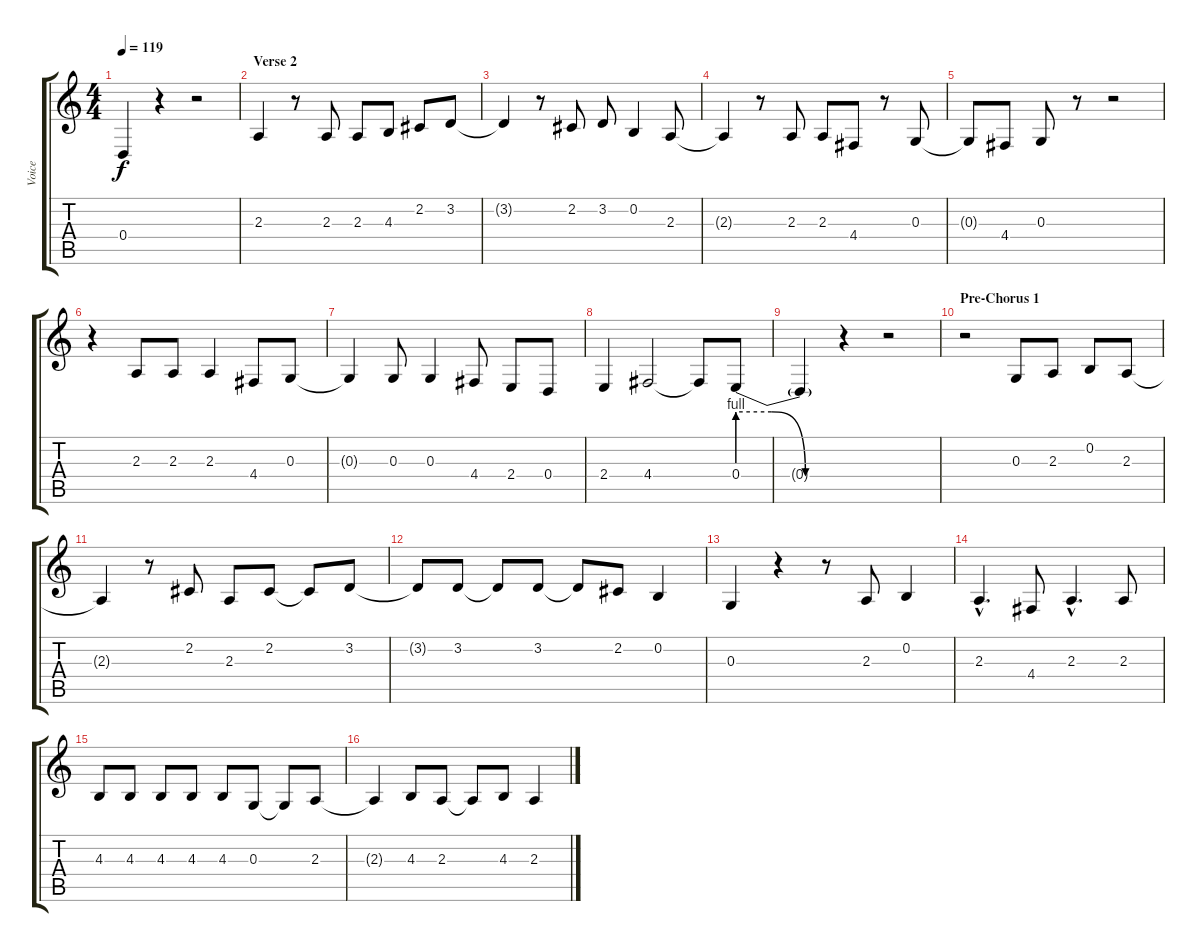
\track ("Voice" "Voice") {instrument lead1square}
\staff {score tabs}
\tuning (E4 B3 G3 D3 A2 E2) {hide}
\ts (4 4)
\tempo 119
\clef g2
\ks c
0.4{t}.4{dy f} r.4 r.2 |
\section ("" "Verse 2")
2.3.4 r.8 2.3.8 2.3.8 4.3.8 2.2.8 3.2.8 |
3.2{t}.4 r.8 2.2.8 3.2.8 0.2.4 2.3.8 |
2.3{t}.4 r.8 2.3.8 2.3.8 4.4.8 r.8 0.3.8 |
0.3{t}.8 4.4.8 0.3.8 r.8 r.2 |
r.4 2.3.8 2.3.8 2.3.4 4.4.8 0.3.8 |
0.3{t}.4 0.3.8 0.3.4 4.4.8 2.4.8 0.4.8 |
2.4.4 4.4.2 4.4{t}.8 0.4{be (custom 0 4 20 4 40 0 60 0)}.8 |
0.4{t}.4 r.4 r.2 |
\section ("" "Pre-Chorus 1")
r.2 0.3.8 2.3.8 0.2.8 2.3.8 |
2.3{t}.4 r.8 2.2.8 2.3.8 2.2.8 2.2{t}.8 3.2.8 |
3.2{t}.8 3.2.8 3.2{t}.8 3.2.8 3.2{t}.8 2.2.8 0.2.4 |
0.3.4 r.4 r.8 2.3.8 0.2.4 |
2.3{hac}.4{d} 4.4.8 2.3{hac}.4{d} 2.3.8 |
4.3.8 4.3.8 4.3.8 4.3.8 4.3.8 0.3.8 0.3{t}.8 2.3.8 |
2.3{t}.4 4.3.8 2.3.8 2.3{t}.8 4.3.8 2.3.4
